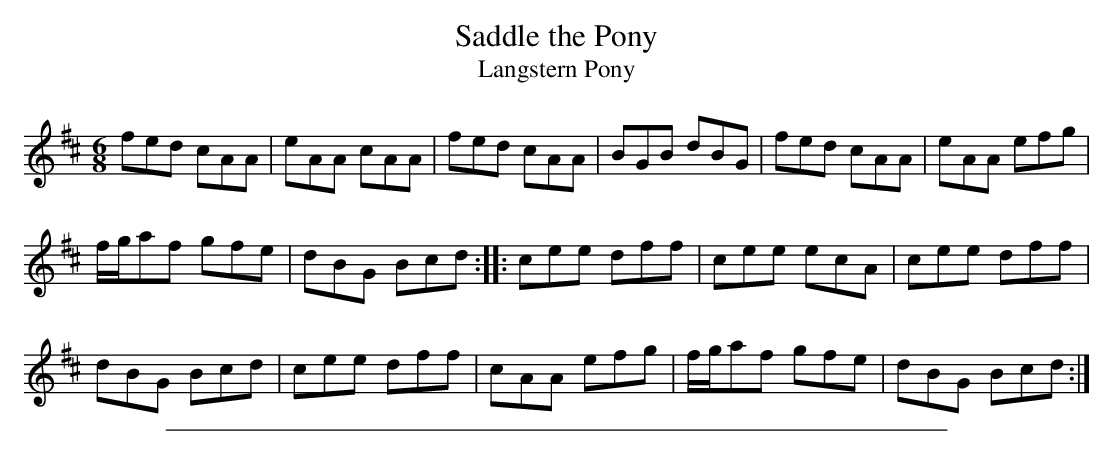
X:1
T: Saddle the Pony
T: Langstern Pony
M:6/8
L:1/8
K:A mixolydian
fed cAA|eAA cAA|fed cAA|BGB dBG|fed cAA|eAA efg|
f/g/af gfe|dBG Bcd::cee dff|cee ecA|cee dff|
dBG Bcd|cee dff|cAA efg|f/g/af gfe|dBG Bcd:|]
